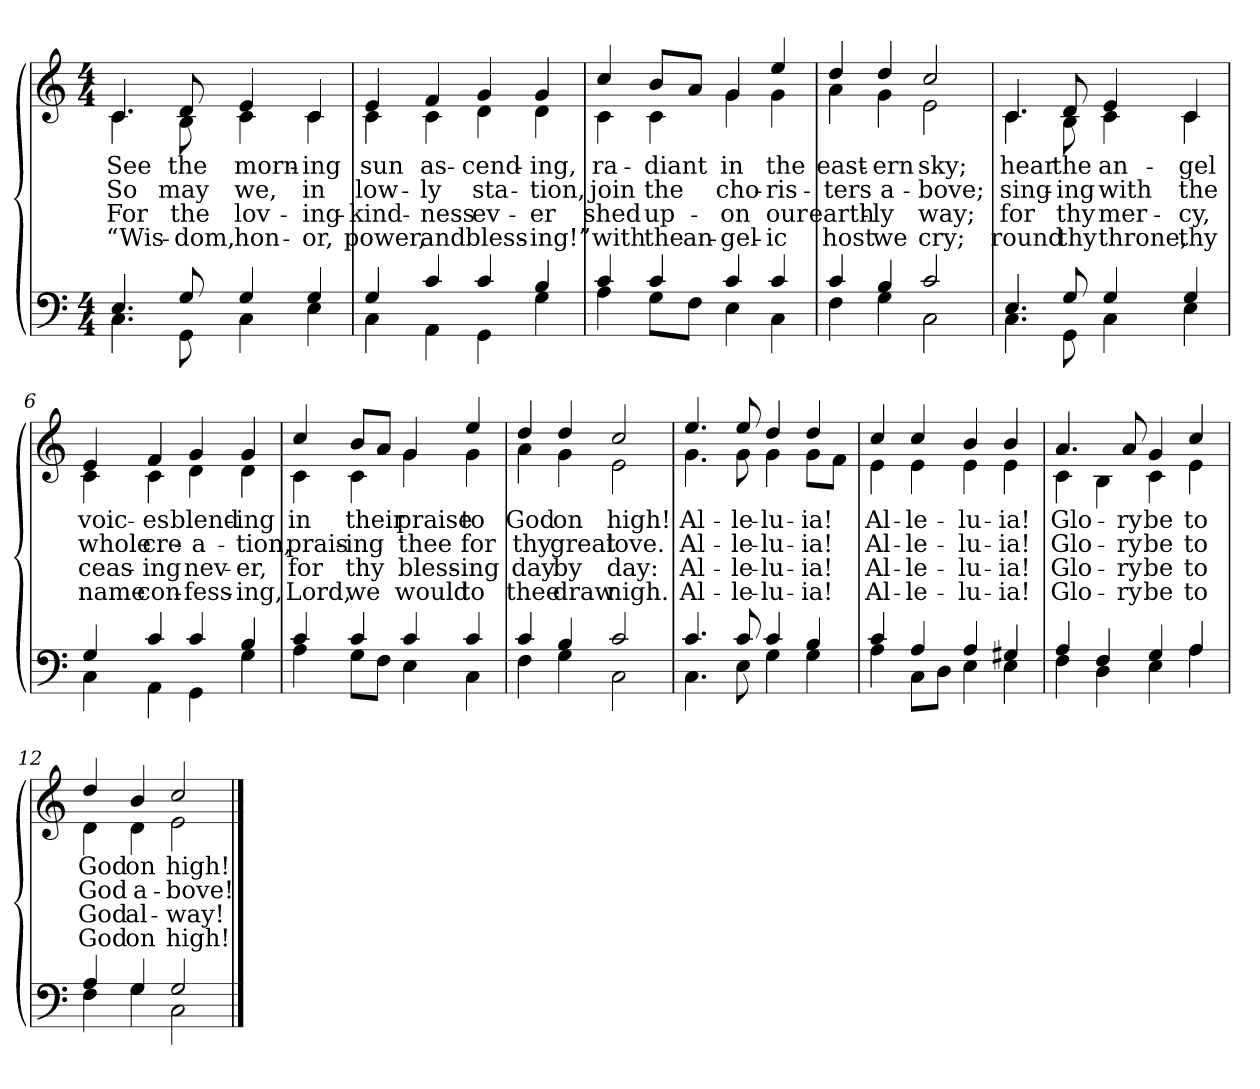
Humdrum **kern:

**kern	**kern	**text	**text	**text	**text
*part2	*part1	*part1	*part1	*part1	*part1
*staff2	*staff1	*staff1	*staff1	*staff1	*staff1
*clefF4	*clefG2	*	*	*	*
*k[]	*k[]	*	*	*	*
*M4/4	*M4/4	*	*	*	*
=1	=1	=1	=1	=1	=1
*^	*	*	*	*	*
!	!	!LO:TX:b:i:t=Verse	!	!	!	!
!	!	!	!LO:LY:b	!LO:LY:b	!LO:LY:b	!LO:LY:b
*	*	*^	*	*	*	*
4.E/	4.C\	4.c/	4.c\	See	So	For	“Wis-
!	!	!	!	!LO:LY:b	!LO:LY:b	!LO:LY:b	!LO:LY:b
8G/	8GG\	8d/	8B\	the	may	the	-dom,
!	!	!	!	!LO:LY:b	!LO:LY:b	!LO:LY:b	!LO:LY:b
4G/	4C\	4e/	4c\	morn-	we,	lov-	hon-
!	!	!	!	!LO:LY:b	!LO:LY:b	!LO:LY:b	!LO:LY:b
4G/	4E\	4c/	4c\	-ing	in	-ing--	-or,
=2	=2	=2	=2	=2	=2	=2	=2
!	!	!	!	!LO:LY:b	!LO:LY:b	!LO:LY:b	!LO:LY:b
4G/	4C\	4e/	4c\	sun	low-	-kind-	power,
!	!	!	!	!LO:LY:b	!LO:LY:b	!LO:LY:b	!LO:LY:b
4c/	4AA\	4f/	4c\	as-	-ly	-ness	and
!	!	!	!	!LO:LY:b	!LO:LY:b	!LO:LY:b	!LO:LY:b
4c/	4GG\	4g/	4d\	-cend-	sta-	ev-	bless-
!	!	!	!	!LO:LY:b	!LO:LY:b	!LO:LY:b	!LO:LY:b
4B/	4G\	4g/	4d\	-ing,	-tion,	-er	-ing!”
!!LO:LB:g=z	!!
=3	=3	=3	=3	=3	=3	=3	=3
!	!	!	!	!LO:LY:b	!LO:LY:b	!LO:LY:b	!LO:LY:b
4c/	4A\	4cc/	4c\	ra-	join	shed	with
!	!	!	!	!LO:LY:b	!LO:LY:b	!LO:LY:b	!LO:LY:b
4c/	8G\L	8b/L	4c\	-diant	the	up-	the
!	!	!	!	!	!	!	!LO:LY:b
.	8F\J	8a/J	.	.	.	.	an-
!	!	!	!	!LO:LY:b	!LO:LY:b	!LO:LY:b	!LO:LY:b
4c/	4E\	4g/	4g\	in	cho-	-on	-gel-
!	!	!	!	!LO:LY:b	!LO:LY:b	!LO:LY:b	!LO:LY:b
4c/	4C\	4ee/	4g\	the	-ris-	our	-ic
=4	=4	=4	=4	=4	=4	=4	=4
!	!	!	!	!LO:LY:b	!LO:LY:b	!LO:LY:b	!LO:LY:b
4c/	4F\	4dd/	4a\	east-	-ters	earth-	host
!	!	!	!	!LO:LY:b	!LO:LY:b	!LO:LY:b	!LO:LY:b
4B/	4G\	4dd/	4g\	-ern	a-	-ly	we
!	!	!	!	!LO:LY:b	!LO:LY:b	!LO:LY:b	!LO:LY:b
2c/	2C\	2cc/	2e\	sky;	-bove;	way;	cry;
!!LO:LB:g=z	!!
=5	=5	=5	=5	=5	=5	=5	=5
!	!	!	!	!LO:LY:b	!LO:LY:b	!LO:LY:b	!LO:LY:b
4.E/	4.C\	4.c/	4.c\	hear	sing-	for	round
!	!	!	!	!LO:LY:b	!LO:LY:b	!LO:LY:b	!LO:LY:b
8G/	8GG\	8d/	8B\	the	-ing	thy	thy
!	!	!	!	!LO:LY:b	!LO:LY:b	!LO:LY:b	!LO:LY:b
4G/	4C\	4e/	4c\	an-	with	mer-	throne,
!	!	!	!	!LO:LY:b	!LO:LY:b	!LO:LY:b	!LO:LY:b
4G/	4E\	4c/	4c\	-gel	the	-cy,	thy
=6	=6	=6	=6	=6	=6	=6	=6
!	!	!	!	!LO:LY:b	!LO:LY:b	!LO:LY:b	!LO:LY:b
4G/	4C\	4e/	4c\	voic-	whole	ceas-	name
!	!	!	!	!LO:LY:b	!LO:LY:b	!LO:LY:b	!LO:LY:b
4c/	4AA\	4f/	4c\	-es	cre-	-ing	con-
!	!	!	!	!LO:LY:b	!LO:LY:b	!LO:LY:b	!LO:LY:b
4c/	4GG\	4g/	4d\	blend-	-a-	nev-	-fess-
!	!	!	!	!LO:LY:b	!LO:LY:b	!LO:LY:b	!LO:LY:b
4B/	4G\	4g/	4d\	-ing	-tion,	-er,	-ing,
!!LO:LB:g=z	!!
=7	=7	=7	=7	=7	=7	=7	=7
!	!	!	!	!LO:LY:b	!LO:LY:b	!LO:LY:b	!LO:LY:b
4c/	4A\	4cc/	4c\	in	prais-	for	Lord,
!	!	!	!	!LO:LY:b	!LO:LY:b	!LO:LY:b	!LO:LY:b
4c/	8G\L	8b/L	4c\	their	-ing	thy	we
.	8F\J	8a/J	.	.	.	.	.
!	!	!	!	!LO:LY:b	!LO:LY:b	!LO:LY:b	!LO:LY:b
4c/	4E\	4g/	4g\	praise	thee	bless-	would
!	!	!	!	!LO:LY:b	!LO:LY:b	!LO:LY:b	!LO:LY:b
4c/	4C\	4ee/	4g\	to	for	-ing	to
=8	=8	=8	=8	=8	=8	=8	=8
!	!	!	!	!LO:LY:b	!LO:LY:b	!LO:LY:b	!LO:LY:b
4c/	4F\	4dd/	4a\	God	thy	day	thee
!	!	!	!	!LO:LY:b	!LO:LY:b	!LO:LY:b	!LO:LY:b
4B/	4G\	4dd/	4g\	on	great	by	draw
!	!	!	!	!LO:LY:b	!LO:LY:b	!LO:LY:b	!LO:LY:b
2c/	2C\	2cc/	2e\	high!	love.	day:	nigh.
!!LO:LB:g=z	!!
=9	=9	=9	=9	=9	=9	=9	=9
!	!	!	!	!LO:LY:b	!LO:LY:b	!LO:LY:b	!LO:LY:b
4.c/	4.C\	4.ee/	4.g\	Al-	Al-	Al-	Al-
!	!	!	!	!LO:LY:b	!LO:LY:b	!LO:LY:b	!LO:LY:b
8c/	8E\	8ee/	8g\	-le-	-le-	-le-	-le-
!	!	!	!	!LO:LY:b	!LO:LY:b	!LO:LY:b	!LO:LY:b
4c/	4G\	4dd/	4g\	-lu-	-lu-	-lu-	-lu-
!	!	!	!	!LO:LY:b	!LO:LY:b	!LO:LY:b	!LO:LY:b
4B/	4G\	4dd/	8g\L	-ia!	-ia!	-ia!	-ia!
.	.	.	8f\J	.	.	.	.
=10	=10	=10	=10	=10	=10	=10	=10
!	!	!	!	!LO:LY:b	!LO:LY:b	!LO:LY:b	!LO:LY:b
4c/	4A\	4cc/	4e\	Al-	Al-	Al-	Al-
!	!	!	!	!LO:LY:b	!LO:LY:b	!LO:LY:b	!LO:LY:b
4A/	8C\L	4cc/	4e\	-le-	-le-	-le-	-le-
.	8D\J	.	.	.	.	.	.
!	!	!	!	!LO:LY:b	!LO:LY:b	!LO:LY:b	!LO:LY:b
4A/	4E\	4b/	4e\	-lu-	-lu-	-lu-	-lu-
!	!	!	!	!LO:LY:b	!LO:LY:b	!LO:LY:b	!LO:LY:b
4G#X/	4E\	4b/	4e\	-ia!	-ia!	-ia!	-ia!
!!LO:LB:g=z	!!
=11	=11	=11	=11	=11	=11	=11	=11
!	!	!	!	!LO:LY:b	!LO:LY:b	!LO:LY:b	!LO:LY:b
4A/	4F\	4.a/	4c\	Glo-	Glo-	Glo-	Glo-
4F/	4D\	.	4B\	.	.	.	.
!	!	!	!	!LO:LY:b	!LO:LY:b	!LO:LY:b	!LO:LY:b
.	.	8a/	.	-ry	-ry	-ry	-ry
!	!	!	!	!LO:LY:b	!LO:LY:b	!LO:LY:b	!LO:LY:b
4G/	4E\	4g/	4c\	be	be	be	be
!	!	!	!	!LO:LY:b	!LO:LY:b	!LO:LY:b	!LO:LY:b
4A/	4A\	4cc/	4e\	to	to	to	to
=12	=12	=12	=12	=12	=12	=12	=12
!	!	!	!	!LO:LY:b	!LO:LY:b	!LO:LY:b	!LO:LY:b
4A/	4F\	4dd/	4d\	God	God	God	God
!	!	!	!	!LO:LY:b	!LO:LY:b	!LO:LY:b	!LO:LY:b
4G/	4G\	4b/	4d\	on	a-	al-	on
!	!	!	!	!LO:LY:b	!LO:LY:b	!LO:LY:b	!LO:LY:b
2G/	2C\	2cc/	2e\	high!	-bove!	-way!	high!
*v	*v	*	*	*	*	*	*
*	*v	*v	*	*	*	*
==	==	==	==	==	==
*-	*-	*-	*-	*-	*-
